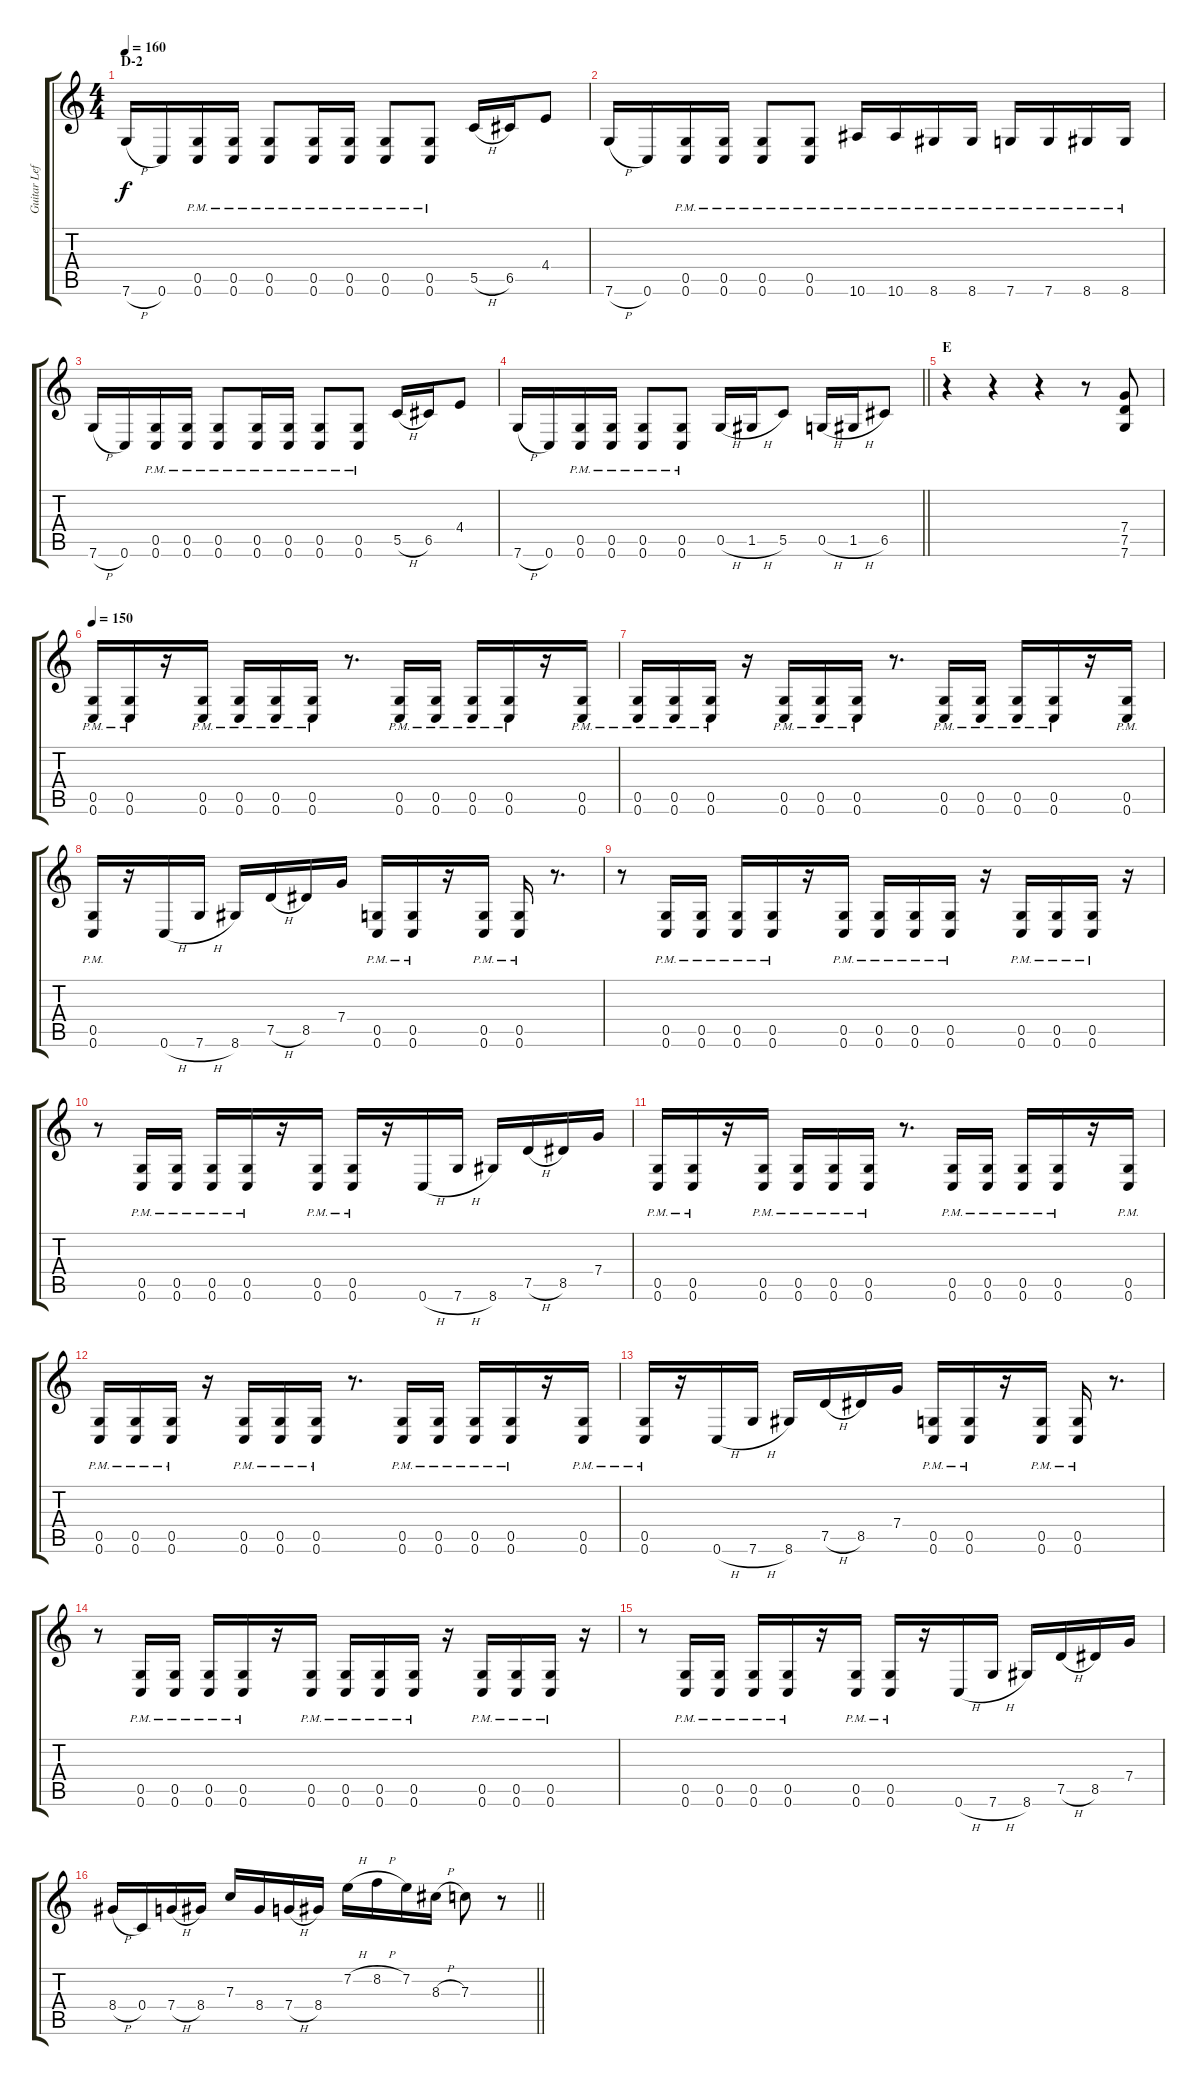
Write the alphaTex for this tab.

\track ("Guitar Left" "Guitar Lef") {instrument distortionguitar}
\staff {score tabs}
\tuning (D4 A3 F3 C3 G2 C2) {hide}
\ts (4 4)
\section ("" "D-2")
\tempo 160
\clef g2
\ks c
7.6{h}.16{dy f} 0.6.16 (0.5{pm} 0.6{pm}).16 (0.5{pm} 0.6{pm}).16 (0.5{pm} 0.6{pm}).8 (0.5{pm} 0.6{pm}).16 (0.5{pm} 0.6{pm}).16 (0.5{pm} 0.6{pm}).8 (0.5{pm} 0.6{pm}).8 5.5{h}.16 6.5.16 4.4.8 |
7.6{h}.16 0.6.16 (0.5{pm} 0.6{pm}).16 (0.5{pm} 0.6{pm}).16 (0.5{pm} 0.6{pm}).8 (0.5{pm} 0.6{pm}).8 10.6{pm}.16 10.6{pm}.16 8.6{pm}.16 8.6{pm}.16 7.6{pm}.16 7.6{pm}.16 8.6{pm}.16 8.6{pm}.16 |
7.6{h}.16 0.6.16 (0.5{pm} 0.6{pm}).16 (0.5{pm} 0.6{pm}).16 (0.5{pm} 0.6{pm}).8 (0.5{pm} 0.6{pm}).16 (0.5{pm} 0.6{pm}).16 (0.5{pm} 0.6{pm}).8 (0.5{pm} 0.6{pm}).8 5.5{h}.16 6.5.16 4.4.8 |
\barLineRight lightlight
7.6{h}.16 0.6.16 (0.5{pm} 0.6{pm}).16 (0.5{pm} 0.6{pm}).16 (0.5{pm} 0.6{pm}).8 (0.5{pm} 0.6{pm}).8 0.5{h}.16 1.5{h}.16 5.5.8 0.5{h}.16 1.5{h}.16 6.5.8 |
\section ("" "E")
r.4 r.4 r.4 r.8 (7.4 7.5 7.6).8 |
\tempo 150
(0.5{pm} 0.6{pm}).16 (0.5{pm} 0.6{pm}).16 r.16 (0.5{pm} 0.6{pm}).16 (0.5{pm} 0.6{pm}).16 (0.5{pm} 0.6{pm}).16 (0.5{pm} 0.6{pm}).16 r.8{d} (0.5{pm} 0.6{pm}).16 (0.5{pm} 0.6{pm}).16 (0.5{pm} 0.6{pm}).16 (0.5{pm} 0.6{pm}).16 r.16 (0.5{pm} 0.6{pm}).16 |
(0.5{pm} 0.6{pm}).16 (0.5{pm} 0.6{pm}).16 (0.5{pm} 0.6{pm}).16 r.16 (0.5{pm} 0.6{pm}).16 (0.5{pm} 0.6{pm}).16 (0.5{pm} 0.6{pm}).16 r.8{d} (0.5{pm} 0.6{pm}).16 (0.5{pm} 0.6{pm}).16 (0.5{pm} 0.6{pm}).16 (0.5{pm} 0.6{pm}).16 r.16 (0.5{pm} 0.6{pm}).16 |
(0.5{pm} 0.6{pm}).16 r.16 0.6{h}.16 7.6{h}.16 8.6.16 7.5{h}.16 8.5.16 7.4.16 (0.5{pm} 0.6{pm}).16 (0.5{pm} 0.6{pm}).16 r.16 (0.5{pm} 0.6{pm}).16 (0.5{pm} 0.6{pm}).16 r.8{d} |
r.8 (0.5{pm} 0.6{pm}).16 (0.5{pm} 0.6{pm}).16 (0.5{pm} 0.6{pm}).16 (0.5{pm} 0.6{pm}).16 r.16 (0.5{pm} 0.6{pm}).16 (0.5{pm} 0.6{pm}).16 (0.5{pm} 0.6{pm}).16 (0.5{pm} 0.6{pm}).16 r.16 (0.5{pm} 0.6{pm}).16 (0.5{pm} 0.6{pm}).16 (0.5{pm} 0.6{pm}).16 r.16 |
r.8 (0.5{pm} 0.6{pm}).16 (0.5{pm} 0.6{pm}).16 (0.5{pm} 0.6{pm}).16 (0.5{pm} 0.6{pm}).16 r.16 (0.5{pm} 0.6{pm}).16 (0.5{pm} 0.6{pm}).16 r.16 0.6{h}.16 7.6{h}.16 8.6.16 7.5{h}.16 8.5.16 7.4.16 |
(0.5{pm} 0.6{pm}).16 (0.5{pm} 0.6{pm}).16 r.16 (0.5{pm} 0.6{pm}).16 (0.5{pm} 0.6{pm}).16 (0.5{pm} 0.6{pm}).16 (0.5{pm} 0.6{pm}).16 r.8{d} (0.5{pm} 0.6{pm}).16 (0.5{pm} 0.6{pm}).16 (0.5{pm} 0.6{pm}).16 (0.5{pm} 0.6{pm}).16 r.16 (0.5{pm} 0.6{pm}).16 |
(0.5{pm} 0.6{pm}).16 (0.5{pm} 0.6{pm}).16 (0.5{pm} 0.6{pm}).16 r.16 (0.5{pm} 0.6{pm}).16 (0.5{pm} 0.6{pm}).16 (0.5{pm} 0.6{pm}).16 r.8{d} (0.5{pm} 0.6{pm}).16 (0.5{pm} 0.6{pm}).16 (0.5{pm} 0.6{pm}).16 (0.5{pm} 0.6{pm}).16 r.16 (0.5{pm} 0.6{pm}).16 |
(0.5{pm} 0.6{pm}).16 r.16 0.6{h}.16 7.6{h}.16 8.6.16 7.5{h}.16 8.5.16 7.4.16 (0.5{pm} 0.6{pm}).16 (0.5{pm} 0.6{pm}).16 r.16 (0.5{pm} 0.6{pm}).16 (0.5{pm} 0.6{pm}).16 r.8{d} |
r.8 (0.5{pm} 0.6{pm}).16 (0.5{pm} 0.6{pm}).16 (0.5{pm} 0.6{pm}).16 (0.5{pm} 0.6{pm}).16 r.16 (0.5{pm} 0.6{pm}).16 (0.5{pm} 0.6{pm}).16 (0.5{pm} 0.6{pm}).16 (0.5{pm} 0.6{pm}).16 r.16 (0.5{pm} 0.6{pm}).16 (0.5{pm} 0.6{pm}).16 (0.5{pm} 0.6{pm}).16 r.16 |
r.8 (0.5{pm} 0.6{pm}).16 (0.5{pm} 0.6{pm}).16 (0.5{pm} 0.6{pm}).16 (0.5{pm} 0.6{pm}).16 r.16 (0.5{pm} 0.6{pm}).16 (0.5{pm} 0.6{pm}).16 r.16 0.6{h}.16 7.6{h}.16 8.6.16 7.5{h}.16 8.5.16 7.4.16 |
\barLineRight lightlight
8.4{h}.16 0.4.16 7.4{h}.16 8.4.16 7.3.16 8.4.16 7.4{h}.16 8.4.16 7.2{h}.16 8.2{h}.16 7.2.16 8.3{h}.16 7.3.8 r.8
